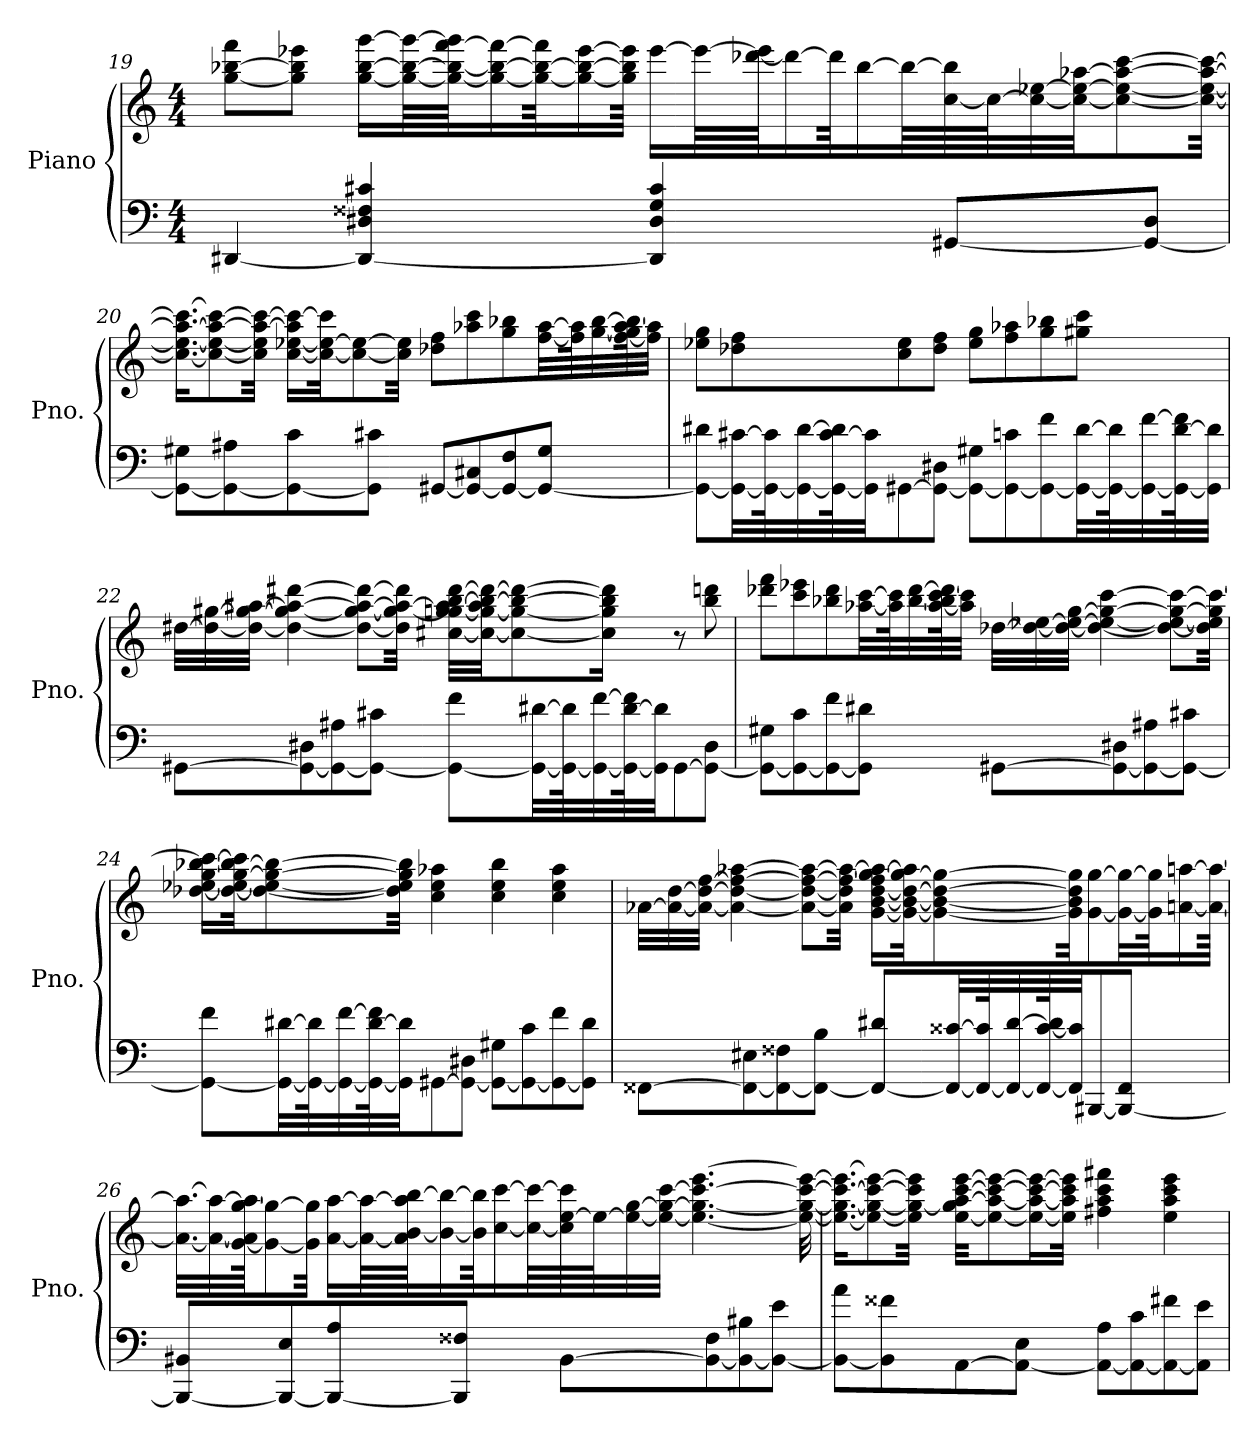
**kern	**kern
*part1	*part1
*staff2	*staff1
*I"Piano	*
*I'Pno.	*
!!LO:LB:g=z
*clefF4	*clefG2
*k[]	*k[]
*M4/4	*M4/4
=19	=19
[4DD#X/	[8gg\ [8bb-X\ 8fff\L
.	8gg\] 8bb-\] 8eee-X\J
4DD#/_ 4D#X/ 4F##X/ 4c#X/	[16gg\ [16bb-\ [16ggg\LL
.	64gg\_ 64bb-\_ 64ggg\_LL
.	64gg\_ 64bb-\_ [64fff\ 64ggg\]JJ
.	16gg\_ 16bb-\_ 16fff\_
.	64gg\_ 64bb-\_ 64fff\]KK
.	16gg\_ 16bb-\_ [16eee-\
.	64gg\] 64bb-\] 64eee-\]JJkk
4DD#/] 4D#/ 4G/ 4c#/	[16eee-\LL
.	64eee-\LL_
.	[64ddd-X\ 64eee-\]JJ
.	16ddd-\_
.	64ddd-\KK]
.	[16bb-\
.	64bb-\LL_
[8GG#X/L	[64cc\ 64bb-\]
.	64cc\J_
.	32cc\_ [32ee-X\
.	32cc\_ 32ee-\_ [32aa-X\JJ
.	8cc\_ 8ee-\_ 8aa-\_ [8ccc\
8GG#/_ 8D#/J	.
.	32cc\_ 32ee-\_ 32aa-\_ 32ccc\_Jkk
!!LO:PB:g=z
=20	=20
8GG#\_ 8G#X\L	16.cc\_ 16.ee-\_ 16.aa-\_ 16.ccc\_KL
.	8cc\_ 8ee-\_ 8aa-\_ 8ccc\_
8GG#\_ 8A#X\	.
.	32cc\] 32ee-\] 32aa-\_ 32ccc\_Jkk
8GG#\_ 8c\	[16cc\ [16ee-X\ 16aa-\] 16ccc\_LL
.	32cc\_ 32ee-\_ 32ccc\]JK
.	8cc\_ 8ee-\_
8GG#\] 8c#X\J	.
.	32cc\] 32ee-\]Jkk
[8GG#X/L	8dd-X\ 8ff\L
8GG#/_ 8C#X/	8aa-X\ 8ccc\
8GG#/_ 8F/	8gg\ 8bb-X\
8GG#/_ 8G#/J	[32ff\ [32aa-\LL
.	64ff\] 64aa-\]K
.	[32gg\ [32bb-\
.	[64ff\ 64gg\] [64aa-\ 64bb-\]K
.	32ff\] 32aa-\]JJJ
!!LO:LB:g=z
=21	=21
8GG#\_ 8d#X\L	8ee-X\ 8gg\L
32GG#\_ [32c#X\LL	8dd-X\ 8ff\
64GG#\_ 64c#\]K	.
32GG#\_ [32d#\	.
64GG#\_ [64c#\ 64d#\]K	.
32GG#\] 32c#\]JJ	.
[8GG#X\	8cc\ 8ee-\
8GG#\_ 8D#X\J	8dd-\ 8ff\J
8GG#\_ 8G#X\L	8ee-\ 8gg\L
8GG#\_ 8cn\	8ff\ 8aa-X\
8GG#\_ 8f\	8gg\ 8bb-X\
32GG#\_ [32d#\LL	8gg#X\ 8ccc\J
64GG#\_ 64d#\]K	.
32GG#\_ [32f\	.
64GG#\_ [64d#\ 64f\]K	.
32GG#\] 32d#\]JJJ	.
!!LO:LB:g=z
=22	=22
[8GG#X\L	[32dd#X\LLL
.	32dd#\_ [32gg#X\
.	32dd#\_ 32gg#\_ [32aa#X\JJJ
.	4dd#\_ 4gg#\_ 4aa#\_ [4ddd#X\
8GG#\_ 8D#X\	.
8GG#\_ 8A#X\	.
.	8dd#\_ 8gg#\_ 8aa#\_ 8ddd#\_L
8GG#\_ 8c#X\J	.
.	32dd#\] 32gg#\_ 32aa#\_ 32ddd#\]Jkk
8GG#\_ 8f\L	[32cc#X\ [32ggn\ 32gg#\] 32aa#\_ [32bb\ [32ddd#\LLL
.	32cc#\_ 32gg\_ 32aa#\] 32bb\_ 32ddd#\_JJ
.	8cc#\_ 8gg\_ 8bb\_ 8ddd#\_
32GG#\_ [32d#X\LL	.
64GG#\_ 64d#\]K	.
32GG#\_ [32f\	.
.	16cc#\] 16gg\] 16bb\] 16ddd#\]Jk
64GG#\_ [64d#\ 64f\]K	.
32GG#\] 32d#\]JJ	.
[8GG#\	8r
8GG#\_ 8D#\J	8bb\ 8dddn\
!!LO:LB:g=z
=23	=23
8GG#\_ 8G#X\L	8ddd-X\ 8fff\L
8GG#\_ 8c\	8ccc\ 8eee-X\
8GG#\_ 8f\	8bb-X\ 8ddd-\
8GG#\] 8d#X\J	[32aa-X\ [32ccc\LL
.	64aa-\] 64ccc\]K
.	[32bb-\ [32ddd-\
.	[64aa-\ 64bb-\] [64ccc\ 64ddd-\]K
.	32aa-\] 32ccc\]JJJ
[8GG#X\L	[32dd-X\LLL
.	32dd-\_ [32ee-X\
.	32dd-\_ 32ee-\_ [32gg\JJJ
.	4dd-\_ 4ee-\_ 4gg\_ [4ccc\
8GG#\_ 8D#X\	.
8GG#\_ 8A#X\	.
.	8dd-\_ 8ee-\_ 8gg\_ 8ccc\_L
8GG#\_ 8c#X\J	.
.	32dd-\] 32ee-\] 32gg\] 32ccc\_Jkk
!!LO:LB:g=z
=24	=24
8GG#\_ 8f\L	[16dd-X\ [16ee-X\ [16gg\ [16bb-X\ 16ccc\_LL
.	32dd-\_ 32ee-\_ 32gg\_ 32bb-\_ 32ccc\]JK
.	8dd-\_ 8ee-\_ 8gg\_ 8bb-\_
32GG#\_ [32d#X\LL	.
64GG#\_ 64d#\]K	.
32GG#\_ [32f\	.
64GG#\_ [64d#\ 64f\]K	.
32GG#\] 32d#\]JJ	32dd-\] 32ee-\] 32gg\] 32bb-\]Jkk
[8GG#X\	4cc\ 4ee-\ 4aa-X\
8GG#\_ 8D#X\J	.
8GG#\_ 8G#X\L	4cc\ 4ee-\ 4bb-\
8GG#\_ 8c\	.
8GG#\_ 8f\	4cc\ 4ee-\ 4aa-\
8GG#\] 8d#\J	.
!!LO:PB:g=z
=25	=25
[8FF##X\L	[32a-X\LLL
.	32a-\_ [32dd\
.	32a-\_ 32dd\_ [32ff\JJJ
.	4a-\_ 4dd\_ 4ff\_ [4aa-X\
8FF##\_ 8E#X\	.
8FF##\_ 8F##X\	.
.	8a-\_ 8dd\_ 8ff\_ 8aa-\_L
8FF##\_ 8B\J	.
.	32a-\] 32dd\] 32ff\_ 32aa-\_Jkk
8FF##/_ 8d#X/L	[16g\ [16b\ [16dd\ 16ff\] [16gg\ 16aa-\_LL
.	32g\_ 32b\_ 32dd\_ 32gg\_ 32aa-\]JK
.	8g\_ 8b\_ 8dd\_ 8gg\_
32FF##/_ [32c##X/LL	.
64FF##/_ 64c##/]K	.
32FF##/_ [32d#/	.
64FF##/_ [64c##/ 64d#/]K	.
32FF##/] 32c##/]JJ	32g\] 32b\] 32dd\] 32gg\]KK
[8BBB#X/	[8g\ [8gg\
8BBB#/_ 8FF##/J	32g\_ 32gg\_LL
.	64g\] 64gg\]JK
.	[16an\ [16aan\
.	64a\_ 64aa\_JJkk
!!LO:LB:g=z
=26	=26
8BBB#/_ 8BB#X/L	32.a\_ 32.aa\_LLL
.	32a\_ 32aa\_
.	[64g\ 64a\] [64gg\ 64aa\]JJK
.	8g\_ 8gg\_
8BBB#/_ 8E/	.
.	32g\] 32gg\]Jkk
8BBB#/_ 8A/	[16a\ [16aa\LL
.	64a\_ 64aa\_LL
.	64a\] [64b\ 64aa\] [64bb\JJ
.	16b\_ 16bb\_
8BBB#/] 8F##X/J	.
.	64b\] 64bb\]KK
.	[16cc\ [16ccc\
.	64cc\_ 64ccc\_LL
[8BB#\L	64cc\] [64ee\ 64ccc\]
.	64ee\J_
.	32ee\_ [32gg\
.	32ee\_ 32gg\_ [32ccc\JJJ
.	4.ee\_ 4.gg\_ 4.ccc\_ [4.eee\
8BB#\_ 8F##\	.
8BB#\_ 8B#X\	.
8BB#\_ 8e\J	.
.	32ee\_ 32gg\_ 32ccc\_ 32eee\_
!!LO:LB:g=z
=27	=27
8BB#\_ 8a\L	16.ee\_ 16.gg\_ 16.ccc\_ 16.eee\_KL
.	8ee\_ 8gg\_ 8ccc\_ 8eee\_
8BB#\] 8f##X\	.
.	32ee\] 32gg\_ 32ccc\] 32eee\]Jkk
[8AA\	[32ee\ 32gg\] [32aa\ [32ccc\ [32eee\KKL
.	8ee\_ 8aa\_ 8ccc\_ 8eee\_
8AA\_ 8E\J	.
.	16ee\_ 16aa\_ 16ccc\_ 16eee\_L
.	32ee\] 32aa\] 32ccc\] 32eee\]JJk
8AA\_ 8A\L	4ff#X\ 4aa\ 4ccc\ 4fff#X\
8AA\_ 8c\	.
8AA\_ 8f#X\	4ee\ 4aa\ 4ccc\ 4eee\
8AA\] 8e\J	.
=	=
*-	*-
